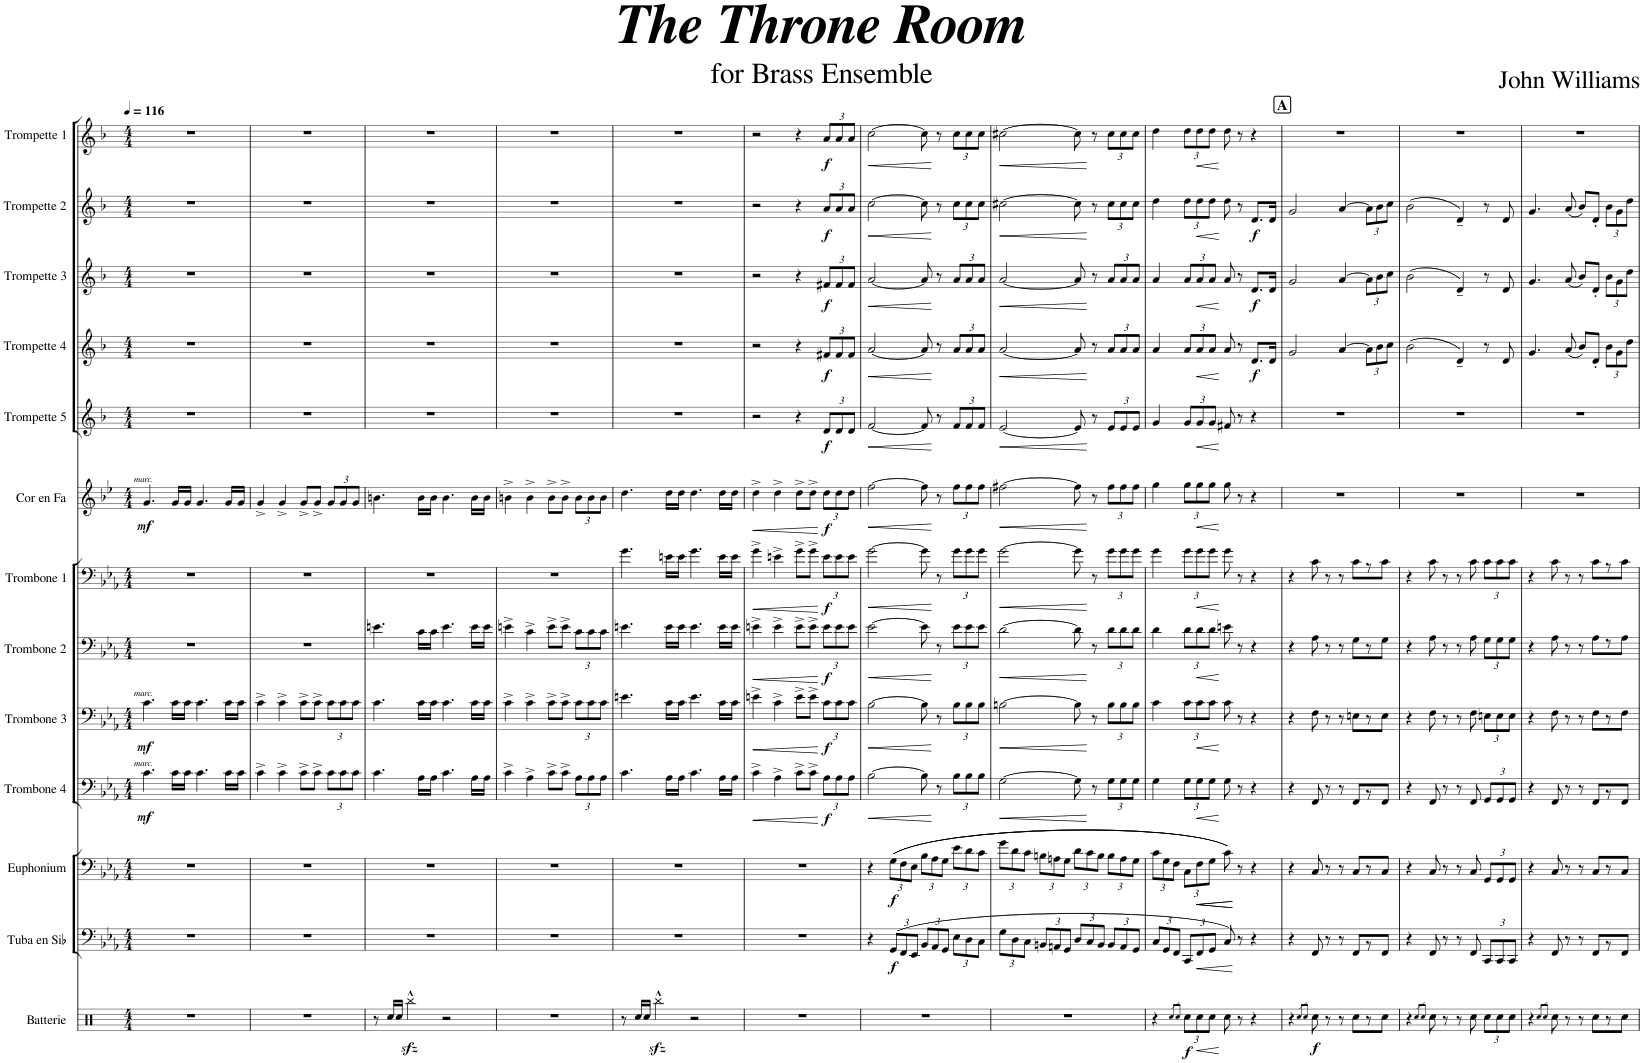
**kern	**dynam	**kern	**dynam	**kern	**dynam	**kern	**dynam	**kern	**dynam	**kern	**dynam	**kern	**dynam	**kern	**dynam	**kern	**dynam	**kern	**dynam	**kern	**dynam	**kern	**dynam	**kern	**dynam
*part13	*part13	*part12	*part12	*part11	*part11	*part10	*part10	*part9	*part9	*part8	*part8	*part7	*part7	*part6	*part6	*part5	*part5	*part4	*part4	*part3	*part3	*part2	*part2	*part1	*part1
*staff13	*staff13	*staff12	*staff12	*staff11	*staff11	*staff10	*staff10	*staff9	*staff9	*staff8	*staff8	*staff7	*staff7	*staff6	*staff6	*staff5	*staff5	*staff4	*staff4	*staff3	*staff3	*staff2	*staff2	*staff1	*staff1
*I"Batterie	*	*I"Tuba en Sib	*	*I"Euphonium	*	*I"Trombone 4	*	*I"Trombone 3	*	*I"Trombone 2	*	*I"Trombone 1	*	*I"Cor en Fa	*	*I"Trompette 5	*	*I"Trompette 4	*	*I"Trompette 3	*	*I"Trompette 2	*	*I"Trompette 1	*
*I'Bat.	*	*I'Tu. Sib	*	*I'Euph.	*	*I'Trb. 4	*	*I'Trb. 3	*	*I'Trb. 2	*	*I'Trb. 1	*	*I'Cor Fa	*	*I'Trp. 5	*	*I'Trp. 4	*	*I'Trp. 3	*	*I'Trp. 2	*	*I'Trp. 1	*
*clefX	*	*clefF4	*	*clefF4	*	*clefF4	*	*clefF4	*	*clefF4	*	*clefF4	*	*clefG2	*	*clefG2	*	*clefG2	*	*clefG2	*	*clefG2	*	*clefG2	*
*	*	*	*	*	*	*	*	*	*	*	*	*	*	*Trd4c7	*	*Trd1c2	*	*Trd1c2	*	*Trd1c2	*	*Trd1c2	*	*Trd1c2	*
*k[b-e-a-]	*	*k[b-e-a-]	*	*k[b-e-a-]	*	*k[b-e-a-]	*	*k[b-e-a-]	*	*k[b-e-a-]	*	*k[b-e-a-]	*	*k[b-e-]	*	*k[b-]	*	*k[b-]	*	*k[b-]	*	*k[b-]	*	*k[b-]	*
*M4/4	*	*M4/4	*	*M4/4	*	*M4/4	*	*M4/4	*	*M4/4	*	*M4/4	*	*M4/4	*	*M4/4	*	*M4/4	*	*M4/4	*	*M4/4	*	*M4/4	*
*MM116	*	*MM116	*	*MM116	*	*MM116	*	*MM116	*	*MM116	*	*MM116	*	*MM116	*	*MM116	*	*MM116	*	*MM116	*	*MM116	*	*MM116	*
=1	=1	=1	=1	=1	=1	=1	=1	=1	=1	=1	=1	=1	=1	=1	=1	=1	=1	=1	=1	=1	=1	=1	=1	=1	=1
!	!	!	!	!	!	!	!	!	!	!	!	!	!	!LO:TX:a:i:t=marc.	!	!	!	!	!	!	!	!	!	!	!
!	!	!	!	!	!	!	!	!LO:TX:a:i:t=marc.	!	!	!	!	!	!	!	!	!	!	!	!	!	!	!	!	!
!	!	!	!	!	!	!LO:TX:a:i:t=marc.	!	!	!	!	!	!	!	!	!	!	!	!	!	!	!	!	!	!	!
!	!	!	!	!	!	!	!LO:DY:b	!	!LO:DY:b	!	!	!	!	!	!LO:DY:b	!	!	!	!	!	!	!	!	!	!
1r	.	1r	.	1r	.	4.c\	mf	4.c\	mf	1r	.	1r	.	4.g/	mf	1r	.	1r	.	1r	.	1r	.	1r	.
.	.	.	.	.	.	16c\LL	.	16c\LL	.	.	.	.	.	16g/LL	.	.	.	.	.	.	.	.	.	.	.
.	.	.	.	.	.	16c\JJ	.	16c\JJ	.	.	.	.	.	16g/JJ	.	.	.	.	.	.	.	.	.	.	.
.	.	.	.	.	.	4.c\	.	4.c\	.	.	.	.	.	4.g/	.	.	.	.	.	.	.	.	.	.	.
.	.	.	.	.	.	16c\LL	.	16c\LL	.	.	.	.	.	16g/LL	.	.	.	.	.	.	.	.	.	.	.
.	.	.	.	.	.	16c\JJ	.	16c\JJ	.	.	.	.	.	16g/JJ	.	.	.	.	.	.	.	.	.	.	.
=2	=2	=2	=2	=2	=2	=2	=2	=2	=2	=2	=2	=2	=2	=2	=2	=2	=2	=2	=2	=2	=2	=2	=2	=2	=2
1r	.	1r	.	1r	.	4c^\	.	4c^\	.	1r	.	1r	.	4g^/	.	1r	.	1r	.	1r	.	1r	.	1r	.
.	.	.	.	.	.	4c^\	.	4c^\	.	.	.	.	.	4g^/	.	.	.	.	.	.	.	.	.	.	.
.	.	.	.	.	.	8c^\L	.	8c^\L	.	.	.	.	.	8g^/L	.	.	.	.	.	.	.	.	.	.	.
.	.	.	.	.	.	8c^\J	.	8c^\J	.	.	.	.	.	8g^/J	.	.	.	.	.	.	.	.	.	.	.
*	*	*	*	*	*	*Xbrackettup	*	*Xbrackettup	*	*	*	*	*	*Xbrackettup	*	*	*	*	*	*	*	*	*	*	*
.	.	.	.	.	.	12c\L	.	12c\L	.	.	.	.	.	12g/L	.	.	.	.	.	.	.	.	.	.	.
.	.	.	.	.	.	12c\	.	12c\	.	.	.	.	.	12g/	.	.	.	.	.	.	.	.	.	.	.
.	.	.	.	.	.	12c\J	.	12c\J	.	.	.	.	.	12g/J	.	.	.	.	.	.	.	.	.	.	.
=3	=3	=3	=3	=3	=3	=3	=3	=3	=3	=3	=3	=3	=3	=3	=3	=3	=3	=3	=3	=3	=3	=3	=3	=3	=3
8r	.	1r	.	1r	.	4.c\	.	4.c\	.	4.en\	.	1r	.	4.bn\	.	1r	.	1r	.	1r	.	1r	.	1r	.
16Rcc/LL	.	.	.	.	.	.	.	.	.	.	.	.	.	.	.	.	.	.	.	.	.	.	.	.	.
16Rcc/JJ	.	.	.	.	.	.	.	.	.	.	.	.	.	.	.	.	.	.	.	.	.	.	.	.	.
4Rbbzz<^^\	.	.	.	.	.	.	.	.	.	.	.	.	.	.	.	.	.	.	.	.	.	.	.	.	.
.	.	.	.	.	.	16A-\LL	.	16c\LL	.	16c\LL	.	.	.	16b\LL	.	.	.	.	.	.	.	.	.	.	.
.	.	.	.	.	.	16A-\JJ	.	16c\JJ	.	16c\JJ	.	.	.	16b\JJ	.	.	.	.	.	.	.	.	.	.	.
2r	.	.	.	.	.	4.c\	.	4.c\	.	4.e\	.	.	.	4.b\	.	.	.	.	.	.	.	.	.	.	.
.	.	.	.	.	.	16A-\LL	.	16c\LL	.	16e\LL	.	.	.	16b\LL	.	.	.	.	.	.	.	.	.	.	.
.	.	.	.	.	.	16A-\JJ	.	16c\JJ	.	16e\JJ	.	.	.	16b\JJ	.	.	.	.	.	.	.	.	.	.	.
=4	=4	=4	=4	=4	=4	=4	=4	=4	=4	=4	=4	=4	=4	=4	=4	=4	=4	=4	=4	=4	=4	=4	=4	=4	=4
1r	.	1r	.	1r	.	4c^\	.	4c^\	.	4en^\	.	1r	.	4bn^\	.	1r	.	1r	.	1r	.	1r	.	1r	.
.	.	.	.	.	.	4A-^\	.	4c^\	.	4c^\	.	.	.	4b^\	.	.	.	.	.	.	.	.	.	.	.
.	.	.	.	.	.	8c^\L	.	8c^\L	.	8e^\L	.	.	.	8b^\L	.	.	.	.	.	.	.	.	.	.	.
.	.	.	.	.	.	8c^\J	.	8c^\J	.	8e^\J	.	.	.	8b^\J	.	.	.	.	.	.	.	.	.	.	.
*	*	*	*	*	*	*	*	*	*	*Xbrackettup	*	*	*	*	*	*	*	*	*	*	*	*	*	*	*
.	.	.	.	.	.	12A-\L	.	12c\L	.	12c\L	.	.	.	12b\L	.	.	.	.	.	.	.	.	.	.	.
.	.	.	.	.	.	12A-\	.	12c\	.	12c\	.	.	.	12b\	.	.	.	.	.	.	.	.	.	.	.
.	.	.	.	.	.	12A-\J	.	12c\J	.	12c\J	.	.	.	12b\J	.	.	.	.	.	.	.	.	.	.	.
=5	=5	=5	=5	=5	=5	=5	=5	=5	=5	=5	=5	=5	=5	=5	=5	=5	=5	=5	=5	=5	=5	=5	=5	=5	=5
8r	.	1r	.	1r	.	4.c\	.	4.en\	.	4.en\	.	4.g\	.	4.dd\	.	1r	.	1r	.	1r	.	1r	.	1r	.
16Rcc/LL	.	.	.	.	.	.	.	.	.	.	.	.	.	.	.	.	.	.	.	.	.	.	.	.	.
16Rcc/JJ	.	.	.	.	.	.	.	.	.	.	.	.	.	.	.	.	.	.	.	.	.	.	.	.	.
4Rbbzz<^^\	.	.	.	.	.	.	.	.	.	.	.	.	.	.	.	.	.	.	.	.	.	.	.	.	.
.	.	.	.	.	.	16A-\LL	.	16c\LL	.	16e\LL	.	16en\LL	.	16dd\LL	.	.	.	.	.	.	.	.	.	.	.
.	.	.	.	.	.	16A-\JJ	.	16c\JJ	.	16e\JJ	.	16e\JJ	.	16dd\JJ	.	.	.	.	.	.	.	.	.	.	.
2r	.	.	.	.	.	4.c\	.	4.e\	.	4.e\	.	4.g\	.	4.dd\	.	.	.	.	.	.	.	.	.	.	.
.	.	.	.	.	.	16A-\LL	.	16c\LL	.	16e\LL	.	16e\LL	.	16dd\LL	.	.	.	.	.	.	.	.	.	.	.
.	.	.	.	.	.	16A-\JJ	.	16c\JJ	.	16e\JJ	.	16e\JJ	.	16dd\JJ	.	.	.	.	.	.	.	.	.	.	.
=6	=6	=6	=6	=6	=6	=6	=6	=6	=6	=6	=6	=6	=6	=6	=6	=6	=6	=6	=6	=6	=6	=6	=6	=6	=6
!	!	!	!	!	!	!	!LO:HP:b	!	!LO:HP:b	!	!LO:HP:b	!	!LO:HP:b	!	!LO:HP:b	!	!	!	!	!	!	!	!	!	!
1r	.	1r	.	1r	.	4c^\	<	4en^\	<	4en^\	<	4g^\	<	4dd^\	<	2r	.	2r	.	2r	.	2r	.	2r	.
.	.	.	.	.	.	4A-^\	.	4c^\	.	4e^\	.	4en^\	.	4dd^\	.	.	.	.	.	.	.	.	.	.	.
.	.	.	.	.	.	8c^\L	.	8e^\L	.	8e^\L	.	8g^\L	.	8dd^\L	.	4r	.	4r	.	4r	.	4r	.	4r	.
.	.	.	.	.	.	8c^\J	.	8e^\J	.	8e^\J	.	8g^\J	.	8dd^\J	.	.	.	.	.	.	.	.	.	.	.
*	*	*	*	*	*	*	*	*	*	*	*	*Xbrackettup	*	*	*	*Xbrackettup	*	*Xbrackettup	*	*Xbrackettup	*	*Xbrackettup	*	*Xbrackettup	*
!	!	!	!	!	!	!	!LO:DY:n=1:b	!	!LO:DY:n=1:b	!	!LO:DY:n=1:b	!	!LO:DY:n=1:b	!	!LO:DY:n=1:b	!	!LO:DY:b	!	!LO:DY:b	!	!LO:DY:b	!	!LO:DY:b	!	!LO:DY:b
.	.	.	.	.	.	12A-\L	[ f	12c\L	[ f	12e\L	[ f	12e\L	[ f	12dd\L	[ f	12d/L	f	12f#X/L	f	12f#X/L	f	12a/L	f	12a/L	f
.	.	.	.	.	.	12A-\	.	12c\	.	12e\	.	12e\	.	12dd\	.	12d/	.	12f#/	.	12f#/	.	12a/	.	12a/	.
.	.	.	.	.	.	12A-\J	.	12c\J	.	12e\J	.	12e\J	.	12dd\J	.	12d/J	.	12f#/J	.	12f#/J	.	12a/J	.	12a/J	.
=7	=7	=7	=7	=7	=7	=7	=7	=7	=7	=7	=7	=7	=7	=7	=7	=7	=7	=7	=7	=7	=7	=7	=7	=7	=7
!	!	!	!	!	!	!	!LO:HP:b	!	!LO:HP:b	!	!LO:HP:b	!	!LO:HP:b	!	!LO:HP:b	!	!LO:HP:b	!	!LO:HP:b	!	!LO:HP:b	!	!LO:HP:b	!	!LO:HP:b
1r	.	4r	.	4r	.	[2B-\	<	[2B-\	<	[2e-\	<	[2g\	<	[2ff\	<	[2f/	<	[2a/	<	[2a/	<	[2cc\	<	[2cc\	<
*	*	*Xbrackettup	*	*Xbrackettup	*	*	*	*	*	*	*	*	*	*	*	*	*	*	*	*	*	*	*	*	*
!	!	!	!LO:DY:b	!	!LO:DY:b	!	!	!	!	!	!	!	!	!	!	!	!	!	!	!	!	!	!	!	!
.	.	(12GG/L	f	((12G\L	f	.	.	.	.	.	.	.	.	.	.	.	.	.	.	.	.	.	.	.	.
.	.	12FF/	.	12F\	.	.	.	.	.	.	.	.	.	.	.	.	.	.	.	.	.	.	.	.	.
.	.	12EE-/J	.	12E-\J	.	.	.	.	.	.	.	.	.	.	.	.	.	.	.	.	.	.	.	.	.
.	.	12BB-/L	.	12B-\L	.	8B-\]	.	8B-\]	.	8e-\]	.	8g\]	.	8ff\]	.	8f/]	.	8a/]	.	8a/]	.	8cc\]	.	8cc\]	.
.	.	12AA-/	.	12A-\	.	.	.	.	.	.	.	.	.	.	.	.	.	.	.	.	.	.	.	.	.
.	.	.	.	.	.	8r	[	8r	[	8r	[	8r	[	8r	[	8r	[	8r	[	8r	[	8r	[	8r	[
.	.	12GG/J	.	12G\J	.	.	.	.	.	.	.	.	.	.	.	.	.	.	.	.	.	.	.	.	.
.	.	12E-\L	.	12e-\L	.	12B-\L	.	12B-\L	.	12e-\L	.	12g\L	.	12ff\L	.	12f/L	.	12a/L	.	12a/L	.	12cc\L	.	12cc\L	.
.	.	12D\	.	12d\	.	12B-\	.	12B-\	.	12e-\	.	12g\	.	12ff\	.	12f/	.	12a/	.	12a/	.	12cc\	.	12cc\	.
.	.	12C\J	.	12c\J	.	12B-\J	.	12B-\J	.	12e-\J	.	12g\J	.	12ff\J	.	12f/J	.	12a/J	.	12a/J	.	12cc\J	.	12cc\J	.
=8	=8	=8	=8	=8	=8	=8	=8	=8	=8	=8	=8	=8	=8	=8	=8	=8	=8	=8	=8	=8	=8	=8	=8	=8	=8
!	!	!	!	!	!	!	!LO:HP:b	!	!LO:HP:b	!	!LO:HP:b	!	!LO:HP:b	!	!LO:HP:b	!	!LO:HP:b	!	!LO:HP:b	!	!LO:HP:b	!	!LO:HP:b	!	!LO:HP:b
1r	.	12G\L	.	12g\L	.	[2G\	<	[2Bn\	<	[2d\	<	[2g\	<	[2ff#X\	<	[2e/	<	[2a/	<	[2a/	<	[2cc#X\	<	[2cc#X\	<
.	.	12D\	.	12d\	.	.	.	.	.	.	.	.	.	.	.	.	.	.	.	.	.	.	.	.	.
.	.	12C\J	.	12c\J	.	.	.	.	.	.	.	.	.	.	.	.	.	.	.	.	.	.	.	.	.
.	.	12BBn/L	.	12Bn\L	.	.	.	.	.	.	.	.	.	.	.	.	.	.	.	.	.	.	.	.	.
.	.	12AAn/	.	12An\	.	.	.	.	.	.	.	.	.	.	.	.	.	.	.	.	.	.	.	.	.
.	.	12GG/J	.	12G\J	.	.	.	.	.	.	.	.	.	.	.	.	.	.	.	.	.	.	.	.	.
.	.	12D/L	.	12d\L	.	8G\]	.	8B\]	.	8d\]	.	8g\]	.	8ff#\]	.	8e/]	.	8a/]	.	8a/]	.	8cc#\]	.	8cc#\]	.
.	.	12C/	.	12c\	.	.	.	.	.	.	.	.	.	.	.	.	.	.	.	.	.	.	.	.	.
.	.	.	.	.	.	8r	[	8r	[	8r	[	8r	[	8r	[	8r	[	8r	[	8r	[	8r	[	8r	[
.	.	12BB/J	.	12B\J	.	.	.	.	.	.	.	.	.	.	.	.	.	.	.	.	.	.	.	.	.
.	.	12BB/L	.	12B\L	.	12G\L	.	12B\L	.	12d\L	.	12g\L	.	12ff#\L	.	12e/L	.	12a/L	.	12a/L	.	12cc#\L	.	12cc#\L	.
.	.	12AA/	.	12A\	.	12G\	.	12B\	.	12d\	.	12g\	.	12ff#\	.	12e/	.	12a/	.	12a/	.	12cc#\	.	12cc#\	.
.	.	12GG/J	.	12G\J	.	12G\J	.	12B\J	.	12d\J	.	12g\J	.	12ff#\J	.	12e/J	.	12a/J	.	12a/J	.	12cc#\J	.	12cc#\J	.
=9	=9	=9	=9	=9	=9	=9	=9	=9	=9	=9	=9	=9	=9	=9	=9	=9	=9	=9	=9	=9	=9	=9	=9	=9	=9
4r	.	12C/L	.	12c\L	.	4G\	.	4c\	.	4d\	.	4g\	.	4gg\	.	4g/	.	4a/	.	4a/	.	4dd\	.	4dd\	.
.	.	12GG/	.	12G\	.	.	.	.	.	.	.	.	.	.	.	.	.	.	.	.	.	.	.	.	.
.	.	12FF/J	.	12F\J	.	.	.	.	.	.	.	.	.	.	.	.	.	.	.	.	.	.	.	.	.
8qRcc/L	.	.	.	.	.	.	.	.	.	.	.	.	.	.	.	.	.	.	.	.	.	.	.	.	.
8qRcc/J	.	.	.	.	.	.	.	.	.	.	.	.	.	.	.	.	.	.	.	.	.	.	.	.	.
*Xbrackettup	*	*	*	*	*	*	*	*	*	*	*	*	*	*	*	*	*	*	*	*	*	*	*	*	*
!	!LO:DY:b	!	!	!	!	!	!	!	!	!	!	!	!	!	!	!	!	!	!	!	!	!	!	!	!
12Rcc\L	f	12CC/L	.	12C\L	.	12G\L	.	12c\L	.	12d\L	.	12g\L	.	12gg\L	.	12g/L	.	12a/L	.	12a/L	.	12dd\L	.	12dd\L	.
!	!LO:HP:b	!	!LO:HP:b	!	!LO:HP:b	!	!LO:HP:b	!	!LO:HP:b	!	!LO:HP:b	!	!LO:HP:b	!	!LO:HP:b	!	!LO:HP:b	!	!LO:HP:b	!	!LO:HP:b	!	!LO:HP:b	!	!LO:HP:b
12Rcc\	<	12FF/	<	12F\	<	12G\	<	12c\	<	12d\	<	12g\	<	12gg\	<	12g/	<	12a/	<	12a/	<	12dd\	<	12dd\	<
!	!	!	!	!	!LO:HP:b	!	!	!	!	!	!	!	!	!	!	!	!	!	!	!	!	!	!	!	!
12Rcc\J	.	12GG/J	.	12G\J	<	12G\J	.	12c\J	.	12d\J	.	12g\J	.	12gg\J	.	12g/J	.	12a/J	.	12a/J	.	12dd\J	.	12dd\J	.
8Rcc\	[	8C/)	.	8c\))	.	8G\	[	8c\	[	8en\	[	8g\	[	8gg\	[	8f#X/	[	8a/	[	8a/	[	8dd\	[	8dd\	[
8r	.	8r	[	8r	[ [	8r	.	8r	.	8r	.	8r	.	8r	.	8r	.	8r	.	8r	.	8r	.	8r	.
!	!	!	!	!	!	!	!	!	!	!	!	!	!	!	!	!	!	!	!LO:DY:b	!	!LO:DY:b	!	!LO:DY:b	!	!
4r	.	4r	.	4r	.	4r	.	4r	.	4r	.	4r	.	4r	.	4r	.	8.d/L	f	8.d/L	f	8.d/L	f	4r	.
.	.	.	.	.	.	.	.	.	.	.	.	.	.	.	.	.	.	16d/Jk	.	16d/Jk	.	16d/Jk	.	.	.
!!LO:REH:place=s1:a:B:cj:fs=14:t=A
=10	=10	=10	=10	=10	=10	=10	=10	=10	=10	=10	=10	=10	=10	=10	=10	=10	=10	=10	=10	=10	=10	=10	=10	=10	=10
4r	.	4r	.	4r	.	4r	.	4r	.	4r	.	4r	.	1r	.	1r	.	2g/	.	2g/	.	2g/	.	1r	.
8qRcc/L	.	.	.	.	.	.	.	.	.	.	.	.	.	.	.	.	.	.	.	.	.	.	.	.	.
8qRcc/J	.	.	.	.	.	.	.	.	.	.	.	.	.	.	.	.	.	.	.	.	.	.	.	.	.
!	!LO:DY:b	!	!	!	!	!	!	!	!	!	!	!	!	!	!	!	!	!	!	!	!	!	!	!	!
8Rcc\	f	8FF/	.	8C/	.	8FF/	.	8F\	.	8A-\	.	8c\	.	.	.	.	.	.	.	.	.	.	.	.	.
8r	.	8r	.	8r	.	8r	.	8r	.	8r	.	8r	.	.	.	.	.	.	.	.	.	.	.	.	.
8r	.	8r	.	8r	.	8r	.	8r	.	8r	.	8r	.	.	.	.	.	[4a/	.	[4a/	.	[4a/	.	.	.
8Rcc\L	.	8FF/L	.	8C/L	.	8FF/L	.	8En\L	.	8G\L	.	8c\L	.	.	.	.	.	.	.	.	.	.	.	.	.
8r	.	8r	.	8r	.	8r	.	8r	.	8r	.	8r	.	.	.	.	.	12a\L]	.	12a\L]	.	12a\L]	.	.	.
.	.	.	.	.	.	.	.	.	.	.	.	.	.	.	.	.	.	12b-\	.	12b-\	.	12b-\	.	.	.
8Rcc\J	.	8FF/J	.	8C/J	.	8FF/J	.	8E\J	.	8G\J	.	8c\J	.	.	.	.	.	.	.	.	.	.	.	.	.
.	.	.	.	.	.	.	.	.	.	.	.	.	.	.	.	.	.	12cc\J	.	12cc\J	.	12cc\J	.	.	.
=11	=11	=11	=11	=11	=11	=11	=11	=11	=11	=11	=11	=11	=11	=11	=11	=11	=11	=11	=11	=11	=11	=11	=11	=11	=11
4r	.	4r	.	4r	.	4r	.	4r	.	4r	.	4r	.	1r	.	1r	.	(2b-\	.	(2b-\	.	(2b-\	.	1r	.
8qRcc/L	.	.	.	.	.	.	.	.	.	.	.	.	.	.	.	.	.	.	.	.	.	.	.	.	.
8qRcc/J	.	.	.	.	.	.	.	.	.	.	.	.	.	.	.	.	.	.	.	.	.	.	.	.	.
8Rcc\	.	8FF/	.	8C/	.	8FF/	.	8F\	.	8A-\	.	8c\	.	.	.	.	.	.	.	.	.	.	.	.	.
8r	.	8r	.	8r	.	8r	.	8r	.	8r	.	8r	.	.	.	.	.	.	.	.	.	.	.	.	.
8r	.	8r	.	8r	.	8r	.	8r	.	8r	.	8r	.	.	.	.	.	4d~/)	.	4d~/)	.	4d~/)	.	.	.
8Rcc\	.	8FF/	.	8C/	.	8FF/	.	8F\	.	8A-\	.	8c\	.	.	.	.	.	.	.	.	.	.	.	.	.
12Rcc\L	.	12CC/L	.	12GG/L	.	12GG/L	.	12En\L	.	12G\L	.	12c\L	.	.	.	.	.	8r	.	8r	.	8r	.	.	.
12Rcc\	.	12CC/	.	12GG/	.	12GG/	.	12E\	.	12G\	.	12c\	.	.	.	.	.	.	.	.	.	.	.	.	.
.	.	.	.	.	.	.	.	.	.	.	.	.	.	.	.	.	.	8d/	.	8d/	.	8d/	.	.	.
12Rcc\J	.	12CC/J	.	12GG/J	.	12GG/J	.	12E\J	.	12G\J	.	12c\J	.	.	.	.	.	.	.	.	.	.	.	.	.
=12	=12	=12	=12	=12	=12	=12	=12	=12	=12	=12	=12	=12	=12	=12	=12	=12	=12	=12	=12	=12	=12	=12	=12	=12	=12
4r	.	4r	.	4r	.	4r	.	4r	.	4r	.	4r	.	1r	.	1r	.	4.g/	.	4.g/	.	4.g/	.	1r	.
8qRcc/L	.	.	.	.	.	.	.	.	.	.	.	.	.	.	.	.	.	.	.	.	.	.	.	.	.
8qRcc/J	.	.	.	.	.	.	.	.	.	.	.	.	.	.	.	.	.	.	.	.	.	.	.	.	.
8Rcc\	.	8FF/	.	8C/	.	8FF/	.	8F\	.	8A-\	.	8c\	.	.	.	.	.	.	.	.	.	.	.	.	.
8r	.	8r	.	8r	.	8r	.	8r	.	8r	.	8r	.	.	.	.	.	(8a/	.	(8a/	.	(8a/	.	.	.
8r	.	8r	.	8r	.	8r	.	8r	.	8r	.	8r	.	.	.	.	.	8b-/L)	.	8b-/L)	.	8b-/L)	.	.	.
8Rcc\L	.	8FF/L	.	8C/L	.	8FF/L	.	8F\L	.	8A-\L	.	8c\L	.	.	.	.	.	8d'/J	.	8d'/J	.	8d'/J	.	.	.
8r	.	8r	.	8r	.	8r	.	8r	.	8r	.	8r	.	.	.	.	.	12b-\L	.	12b-\L	.	12b-\L	.	.	.
.	.	.	.	.	.	.	.	.	.	.	.	.	.	.	.	.	.	12g\	.	12g\	.	12g\	.	.	.
8Rcc\J	.	8FF/J	.	8C/J	.	8FF/J	.	8F\J	.	8A-\J	.	8c\J	.	.	.	.	.	.	.	.	.	.	.	.	.
.	.	.	.	.	.	.	.	.	.	.	.	.	.	.	.	.	.	12dd\J	.	12dd\J	.	12dd\J	.	.	.
=	=	=	=	=	=	=	=	=	=	=	=	=	=	=	=	=	=	=	=	=	=	=	=	=	=
*-	*-	*-	*-	*-	*-	*-	*-	*-	*-	*-	*-	*-	*-	*-	*-	*-	*-	*-	*-	*-	*-	*-	*-	*-	*-
